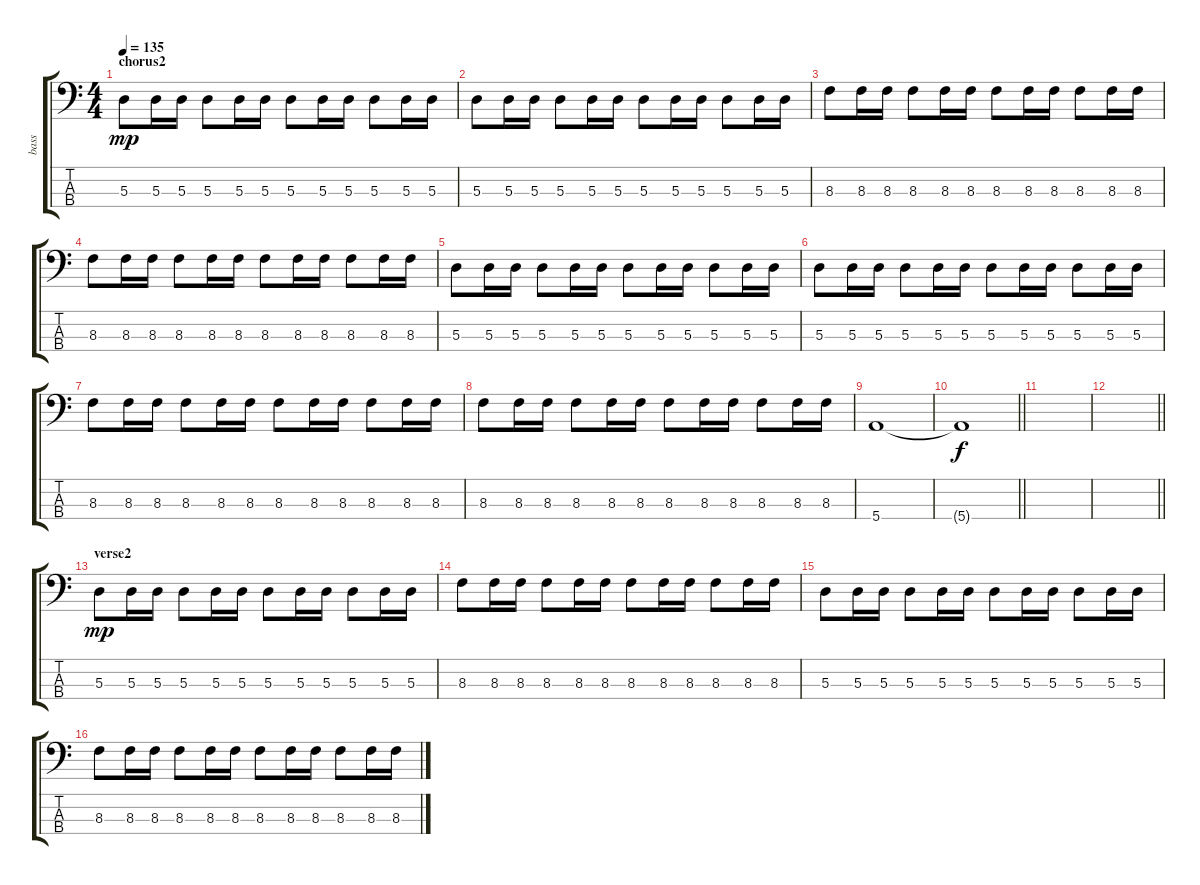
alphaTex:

\track ("bass" "bass") {instrument electricbassfinger}
\staff {score tabs}
\tuning (G2 D2 A1 E1) {hide}
\ts (4 4)
\section ("" "chorus2")
\tempo 135
\clef f4
\ks c
5.3.8{dy mp} 5.3.16 5.3.16 5.3.8 5.3.16 5.3.16 5.3.8 5.3.16 5.3.16 5.3.8 5.3.16 5.3.16 |
5.3.8 5.3.16 5.3.16 5.3.8 5.3.16 5.3.16 5.3.8 5.3.16 5.3.16 5.3.8 5.3.16 5.3.16 |
8.3.8 8.3.16 8.3.16 8.3.8 8.3.16 8.3.16 8.3.8 8.3.16 8.3.16 8.3.8 8.3.16 8.3.16 |
8.3.8 8.3.16 8.3.16 8.3.8 8.3.16 8.3.16 8.3.8 8.3.16 8.3.16 8.3.8 8.3.16 8.3.16 |
5.3.8 5.3.16 5.3.16 5.3.8 5.3.16 5.3.16 5.3.8 5.3.16 5.3.16 5.3.8 5.3.16 5.3.16 |
5.3.8 5.3.16 5.3.16 5.3.8 5.3.16 5.3.16 5.3.8 5.3.16 5.3.16 5.3.8 5.3.16 5.3.16 |
8.3.8 8.3.16 8.3.16 8.3.8 8.3.16 8.3.16 8.3.8 8.3.16 8.3.16 8.3.8 8.3.16 8.3.16 |
8.3.8 8.3.16 8.3.16 8.3.8 8.3.16 8.3.16 8.3.8 8.3.16 8.3.16 8.3.8 8.3.16 8.3.16 |
5.4.1 |
\barLineRight lightlight
5.4{t}.1{dy f} |
|
\barLineRight lightlight
|
\section ("" "verse2")
5.3.8{dy mp} 5.3.16 5.3.16 5.3.8 5.3.16 5.3.16 5.3.8 5.3.16 5.3.16 5.3.8 5.3.16 5.3.16 |
8.3.8 8.3.16 8.3.16 8.3.8 8.3.16 8.3.16 8.3.8 8.3.16 8.3.16 8.3.8 8.3.16 8.3.16 |
5.3.8 5.3.16 5.3.16 5.3.8 5.3.16 5.3.16 5.3.8 5.3.16 5.3.16 5.3.8 5.3.16 5.3.16 |
8.3.8 8.3.16 8.3.16 8.3.8 8.3.16 8.3.16 8.3.8 8.3.16 8.3.16 8.3.8 8.3.16 8.3.16
